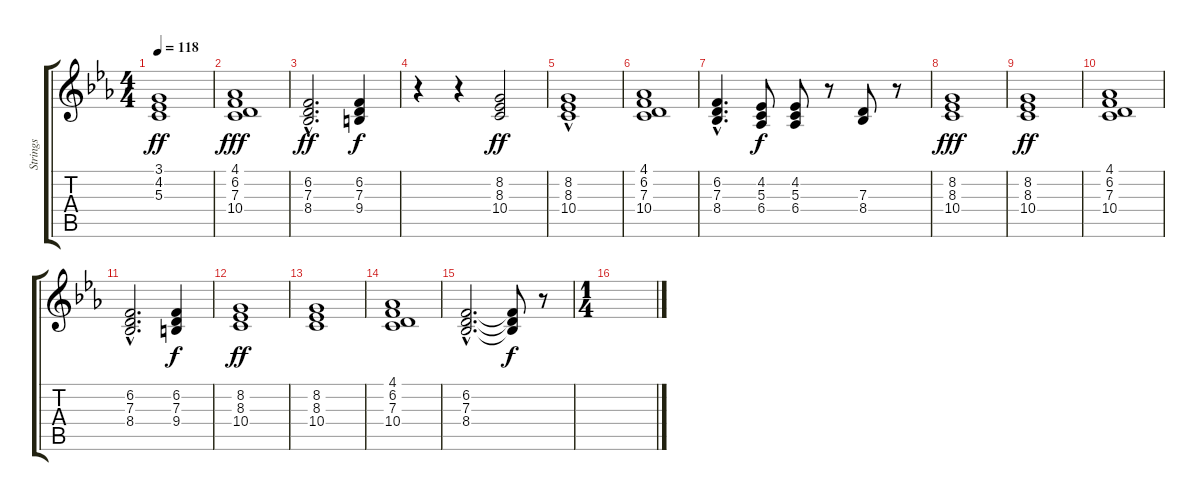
\track ("Strings" "Strings") {instrument stringensemble1}
\staff {score tabs}
\tuning (E4 B3 G3 D3 A2 E2) {hide}
\ts (4 4)
\tempo 118
\clef g2
\ks cminor
(3.1 4.2 5.3).1{dy ff} |
(4.1 6.2 7.3 10.4).1{dy fff} |
(6.2{hac} 7.3{hac} 8.4{hac}).2{d dy ff} (6.2 7.3 9.4).4{dy f} |
r.4 r.4 (8.2 8.3 10.4).2{dy ff} |
(8.2{hac} 8.3 10.4).1 |
(4.1 6.2 7.3 10.4).1 |
(6.2{hac} 7.3{hac} 8.4{hac}).4{d} (4.2 5.3 6.4).8{dy f} (4.2 5.3 6.4).8 r.8 (7.3 8.4).8 r.8 |
(8.2 8.3 10.4).1{dy fff} |
(8.2 8.3 10.4).1{dy ff} |
(4.1 6.2 7.3 10.4).1 |
(6.2{hac} 7.3{hac} 8.4{hac}).2{d} (6.2 7.3 9.4).4{dy f} |
(8.2 8.3 10.4).1{dy ff} |
(8.2 8.3 10.4).1 |
(4.1 6.2 7.3 10.4).1 |
(6.2{hac} 7.3{hac} 8.4{hac}).2{d} (6.2{t} 7.3{t} 8.4{t}).8{dy f} r.8 |
\ts (1 4)
